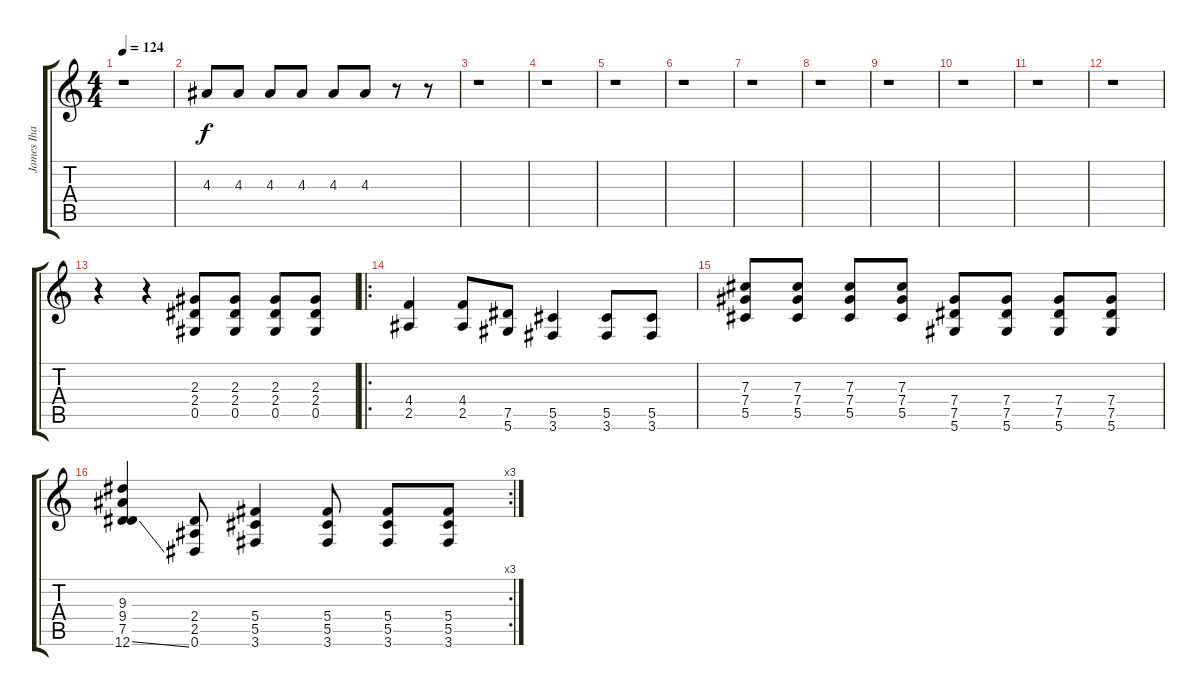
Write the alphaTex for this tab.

\track ("James Iha (disto)" "James Iha ") {instrument overdrivenguitar}
\staff {score tabs}
\tuning (Eb4 Bb3 Gb3 Db3 Ab2 Eb2) {hide}
\ts (4 4)
\tempo 124
\clef g2
\ks c
r.1{dy f} |
4.3.8 4.3.8 4.3.8 4.3.8 4.3.8 4.3.8 r.8 r.8 |
r.1 |
r.1 |
r.1 |
r.1 |
r.1 |
r.1 |
r.1 |
r.1 |
r.1 |
r.1 |
r.4 r.4 (2.3 2.4 0.5).8 (2.3 2.4 0.5).8 (2.3 2.4 0.5).8 (2.3 2.4 0.5).8 |
\ro
(4.4 2.5).4 (4.4 2.5).8 (7.5 5.6).8 (5.5 3.6).4 (5.5 3.6).8 (5.5 3.6).8 |
(7.3 7.4 5.5).8 (7.3 7.4 5.5).8 (7.3 7.4 5.5).8 (7.3 7.4 5.5).8 (7.4 7.5 5.6).8 (7.4 7.5 5.6).8 (7.4 7.5 5.6).8 (7.4 7.5 5.6).8 |
\rc 3
(9.3 9.4 7.5 12.6{ss}).4 (2.4 2.5 0.6).8 (5.4 5.5 3.6).4 (5.4 5.5 3.6).8 (5.4 5.5 3.6).8 (5.4 5.5 3.6).8
